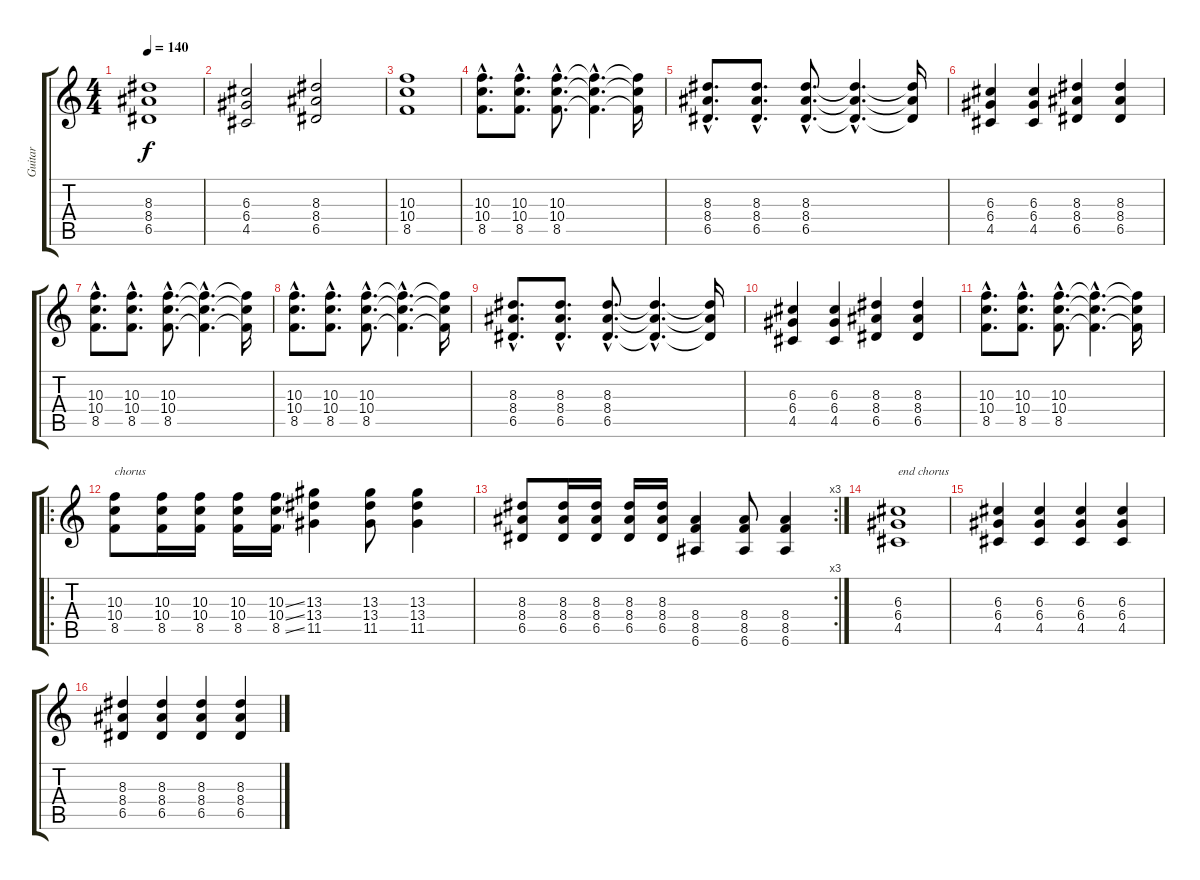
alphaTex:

\track ("Guitar" "Guitar") {instrument distortionguitar}
\staff {score tabs}
\tuning (E4 B3 G3 D3 A2 E2) {hide}
\ts (4 4)
\tempo 140
\clef g2
\ks c
(8.3 8.4 6.5).1{dy f} |
(6.3 6.4 4.5).2 (8.3 8.4 6.5).2 |
(10.3 10.4 8.5).1 |
(10.3{hac} 10.4{hac} 8.5{hac}).8{d} (10.3{hac} 10.4{hac} 8.5{hac}).8{d} (10.3{hac} 10.4{hac} 8.5{hac}).8{d} (10.3{hac t} 10.4{hac t} 8.5{hac t}).4{d} (10.3{t} 10.4{t} 8.5{t}).16 |
(8.3{hac} 8.4{hac} 6.5{hac}).8{d} (8.3{hac} 8.4{hac} 6.5{hac}).8{d} (8.3{hac} 8.4{hac} 6.5{hac}).8{d} (8.3{hac t} 8.4{hac t} 6.5{hac t}).4{d} (8.3{t} 8.4{t} 6.5{t}).16 |
(6.3 6.4 4.5).4 (6.3 6.4 4.5).4 (8.3 8.4 6.5).4 (8.3 8.4 6.5).4 |
(10.3{hac} 10.4{hac} 8.5{hac}).8{d} (10.3{hac} 10.4{hac} 8.5{hac}).8{d} (10.3{hac} 10.4{hac} 8.5{hac}).8{d} (10.3{hac t} 10.4{hac t} 8.5{hac t}).4{d} (10.3{t} 10.4{t} 8.5{t}).16 |
(10.3{hac} 10.4{hac} 8.5{hac}).8{d} (10.3{hac} 10.4{hac} 8.5{hac}).8{d} (10.3{hac} 10.4{hac} 8.5{hac}).8{d} (10.3{hac t} 10.4{hac t} 8.5{hac t}).4{d} (10.3{t} 10.4{t} 8.5{t}).16 |
(8.3{hac} 8.4{hac} 6.5{hac}).8{d} (8.3{hac} 8.4{hac} 6.5{hac}).8{d} (8.3{hac} 8.4{hac} 6.5{hac}).8{d} (8.3{hac t} 8.4{hac t} 6.5{hac t}).4{d} (8.3{t} 8.4{t} 6.5{t}).16 |
(6.3 6.4 4.5).4 (6.3 6.4 4.5).4 (8.3 8.4 6.5).4 (8.3 8.4 6.5).4 |
(10.3{hac} 10.4{hac} 8.5{hac}).8{d} (10.3{hac} 10.4{hac} 8.5{hac}).8{d} (10.3{hac} 10.4{hac} 8.5{hac}).8{d} (10.3{hac t} 10.4{hac t} 8.5{hac t}).4{d} (10.3{t} 10.4{t} 8.5{t}).16 |
\ro
(10.3 10.4 8.5).8{txt "chorus"} (10.3 10.4 8.5).16 (10.3 10.4 8.5).16 (10.3 10.4 8.5).16 (10.3{ss} 10.4{ss} 8.5{ss}).16 (13.3 13.4 11.5).4 (13.3 13.4 11.5).8 (13.3 13.4 11.5).4 |
\rc 3
(8.3 8.4 6.5).8 (8.3 8.4 6.5).16 (8.3 8.4 6.5).16 (8.3 8.4 6.5).16 (8.3 8.4 6.5).16 (8.4 8.5 6.6).4 (8.4 8.5 6.6).8 (8.4 8.5 6.6).4 |
(6.3 6.4 4.5).1{txt "end chorus"} |
(6.3 6.4 4.5).4 (6.3 6.4 4.5).4 (6.3 6.4 4.5).4 (6.3 6.4 4.5).4 |
(8.3 8.4 6.5).4 (8.3 8.4 6.5).4 (8.3 8.4 6.5).4 (8.3 8.4 6.5).4
